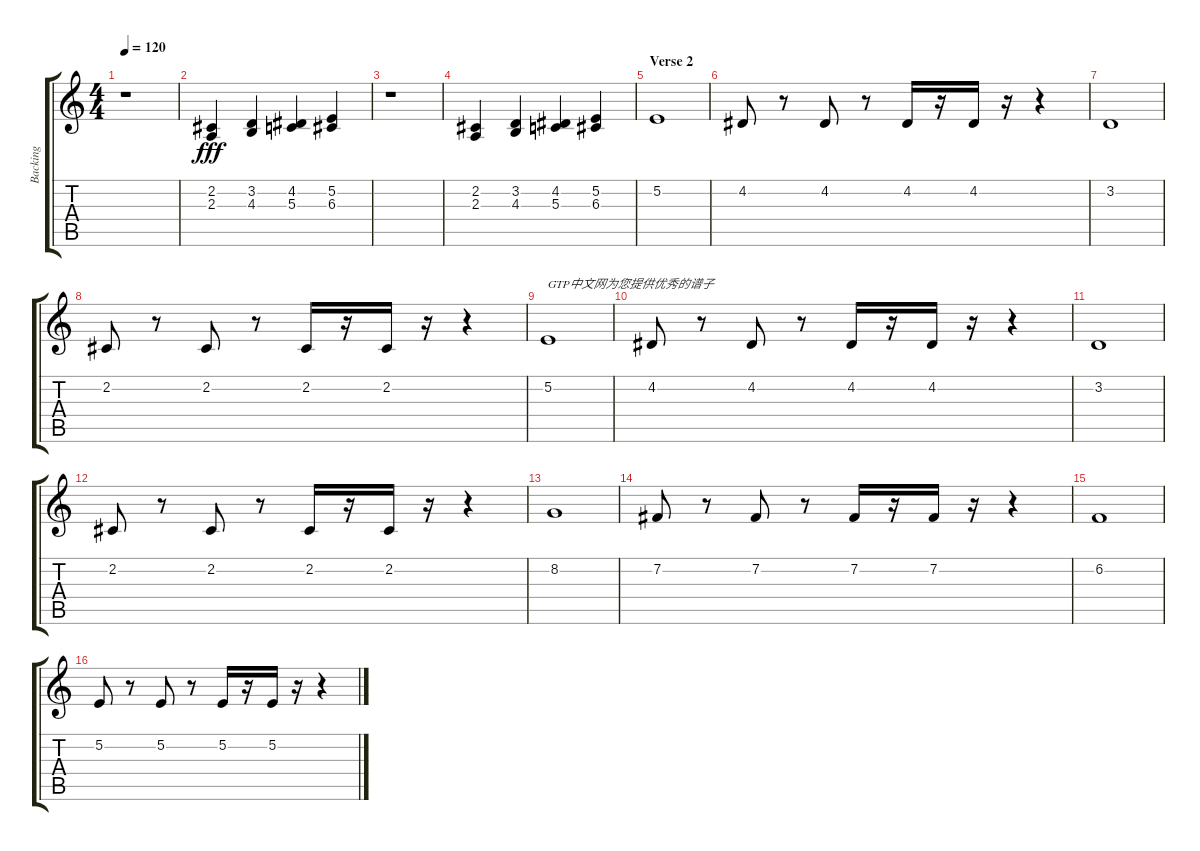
\track ("Backing" "Backing") {instrument choiraahs}
\staff {score tabs}
\tuning (E4 B3 G3 D3 A2 E2) {hide}
\ts (4 4)
\tempo 120
\clef g2
\ks c
r.1{dy fff} |
(2.2 2.3).4 (3.2 4.3).4 (4.2 5.3).4 (5.2 6.3).4 |
r.1 |
(2.2 2.3).4 (3.2 4.3).4 (4.2 5.3).4 (5.2 6.3).4 |
\section ("" "Verse 2")
5.2.1 |
4.2.8 r.8 4.2.8 r.8 4.2.16 r.16 4.2.16 r.16 r.4 |
3.2.1 |
2.2.8 r.8 2.2.8 r.8 2.2.16 r.16 2.2.16 r.16 r.4 |
5.2.1{txt "GTP中文网为您提供优秀的谱子"} |
4.2.8 r.8 4.2.8 r.8 4.2.16 r.16 4.2.16 r.16 r.4 |
3.2.1 |
2.2.8 r.8 2.2.8 r.8 2.2.16 r.16 2.2.16 r.16 r.4 |
8.2.1 |
7.2.8 r.8 7.2.8 r.8 7.2.16 r.16 7.2.16 r.16 r.4 |
6.2.1 |
5.2.8 r.8 5.2.8 r.8 5.2.16 r.16 5.2.16 r.16 r.4
